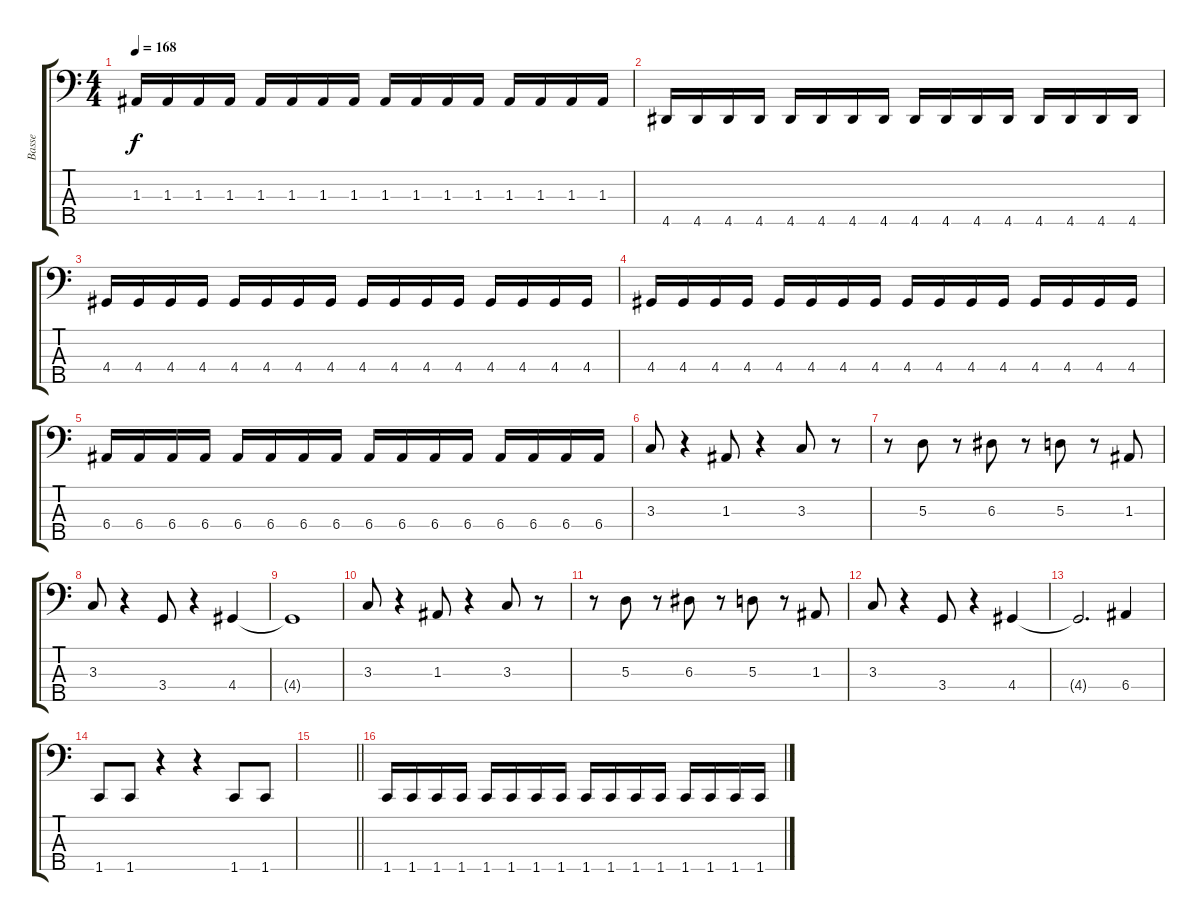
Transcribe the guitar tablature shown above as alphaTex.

\track ("Basse" "Basse") {instrument electricbassfinger}
\staff {score tabs}
\tuning (G2 D2 A1 E1 B0) {hide}
\ts (4 4)
\tempo 168
\clef f4
\ks c
1.3.16{dy f} 1.3.16 1.3.16 1.3.16 1.3.16 1.3.16 1.3.16 1.3.16 1.3.16 1.3.16 1.3.16 1.3.16 1.3.16 1.3.16 1.3.16 1.3.16 |
4.5.16 4.5.16 4.5.16 4.5.16 4.5.16 4.5.16 4.5.16 4.5.16 4.5.16 4.5.16 4.5.16 4.5.16 4.5.16 4.5.16 4.5.16 4.5.16 |
4.4.16 4.4.16 4.4.16 4.4.16 4.4.16 4.4.16 4.4.16 4.4.16 4.4.16 4.4.16 4.4.16 4.4.16 4.4.16 4.4.16 4.4.16 4.4.16 |
4.4.16 4.4.16 4.4.16 4.4.16 4.4.16 4.4.16 4.4.16 4.4.16 4.4.16 4.4.16 4.4.16 4.4.16 4.4.16 4.4.16 4.4.16 4.4.16 |
6.4.16 6.4.16 6.4.16 6.4.16 6.4.16 6.4.16 6.4.16 6.4.16 6.4.16 6.4.16 6.4.16 6.4.16 6.4.16 6.4.16 6.4.16 6.4.16 |
3.3.8 r.4 1.3.8 r.4 3.3.8 r.8 |
r.8 5.3.8 r.8 6.3.8 r.8 5.3.8 r.8 1.3.8 |
3.3.8 r.4 3.4.8 r.4 4.4.4 |
4.4{t}.1 |
3.3.8 r.4 1.3.8 r.4 3.3.8 r.8 |
r.8 5.3.8 r.8 6.3.8 r.8 5.3.8 r.8 1.3.8 |
3.3.8 r.4 3.4.8 r.4 4.4.4 |
4.4{t}.2{d} 6.4.4 |
1.5.8 1.5.8 r.4 r.4 1.5.8 1.5.8 |
\barLineRight lightlight
|
1.5.16 1.5.16 1.5.16 1.5.16 1.5.16 1.5.16 1.5.16 1.5.16 1.5.16 1.5.16 1.5.16 1.5.16 1.5.16 1.5.16 1.5.16 1.5.16
